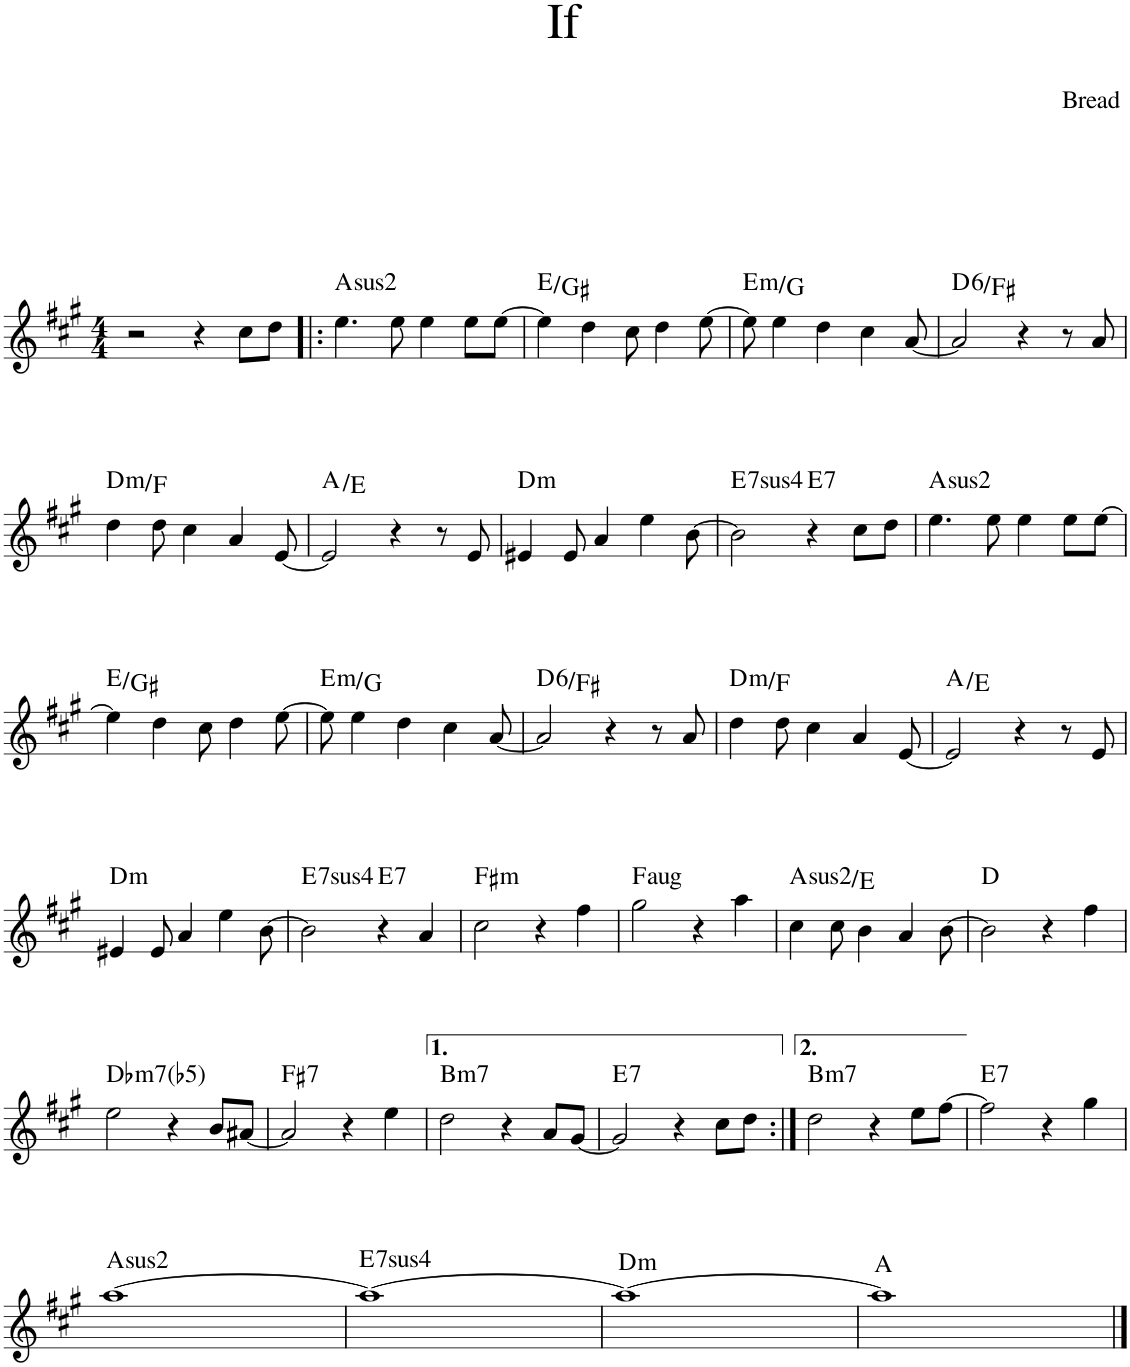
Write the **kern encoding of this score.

**kern	**harte
*part1	*part1
*staff1	*
*I"Piano	*
*I'Pno.	*
*clefG2	*
*k[f#c#g#]	*
*M4/4	*
=1	=1
2r	.
4r	.
8cc#\L	.
8dd\J	.
=2!|:	=2!|:
!	!LO:H:kt=2
4.ee\	A:(1,2,5)
8ee\	.
4ee\	.
8ee\L	.
[8ee\J	.
=3	=3
4ee\]	E:maj/3
4dd\	.
8cc#\	.
4dd\	.
[8ee\	.
=4	=4
!	!LO:H:kt=m
8ee\]	E:min/b3
4ee\	.
4dd\	.
4cc#\	.
[8a/	.
=5	=5
!	!LO:H:kt=6
2a/]	D:maj6/3
4r	.
8r	.
8a/	.
!!LO:LB:g=z
=6	=6
!	!LO:H:kt=m
4dd\	D:min/b3
8dd\	.
4cc#\	.
4a/	.
[8e/	.
=7	=7
2e/]	A:maj/5
4r	.
8r	.
8e/	.
=8	=8
!	!LO:H:kt=m
4e#X/	D:min
8e#/	.
4a/	.
4ee\	.
[8b\	.
=9	=9
!	!LO:H:kt=74
2b\]	E:sus4(7)
!	!LO:H:kt=7
4r	E:7
8cc#\L	.
8dd\J	.
=10	=10
!	!LO:H:kt=2
4.ee\	A:(1,2,5)
8ee\	.
4ee\	.
8ee\L	.
[8ee\J	.
!!LO:LB:g=z
=11	=11
4ee\]	E:maj/3
4dd\	.
8cc#\	.
4dd\	.
[8ee\	.
=12	=12
!	!LO:H:kt=m
8ee\]	E:min/b3
4ee\	.
4dd\	.
4cc#\	.
[8a/	.
=13	=13
!	!LO:H:kt=6
2a/]	D:maj6/3
4r	.
8r	.
8a/	.
=14	=14
!	!LO:H:kt=m
4dd\	D:min/b3
8dd\	.
4cc#\	.
4a/	.
[8e/	.
=15	=15
2e/]	A:maj/5
4r	.
8r	.
8e/	.
!!LO:LB:g=z
=16	=16
!	!LO:H:kt=m
4e#X/	D:min
8e#/	.
4a/	.
4ee\	.
[8b\	.
=17	=17
!	!LO:H:kt=74
2b\]	E:sus4(7)
!	!LO:H:kt=7
4r	E:7
4a/	.
=18	=18
!	!LO:H:kt=m
2cc#\	F#:min
4r	.
4ff#\	.
=19	=19
!	!LO:H:kt=aug
2gg#\	F:aug
4r	.
4aa\	.
=20	=20
!	!LO:H:kt=2
4cc#\	A:(1,2,5)/5
8cc#\	.
4b\	.
4a/	.
[8b\	.
=21	=21
2b\]	D:maj
4r	.
4ff#\	.
!!LO:LB:g=z
=22	=22
!	!LO:H:kt=m7(b5)
2ee\	Db:hdim7
4r	.
8b/L	.
[8a#X/J	.
=23	=23
!	!LO:H:kt=7
2a#/]	F#:7
4r	.
4ee\	.
=24	=24
!	!LO:H:kt=m7
2dd\	B:min7
4r	.
8a/L	.
[8g#/J	.
=25	=25
!	!LO:H:kt=7
2g#/]	E:7
4r	.
8cc#\L	.
8dd\J	.
=26:|!	=26:|!
!	!LO:H:kt=m7
2dd\	B:min7
4r	.
8ee\L	.
[8ff#\J	.
=27	=27
!	!LO:H:kt=7
2ff#\]	E:7
4r	.
4gg#\	.
!!LO:LB:g=z
=28	=28
!	!LO:H:kt=2
[1aa	A:(1,2,5)
=29	=29
!	!LO:H:kt=74
1aa_	E:sus4(7)
=30	=30
!	!LO:H:kt=m
1aa_	D:min
=31	=31
1aa]	A:maj
==	==
*-	*-
